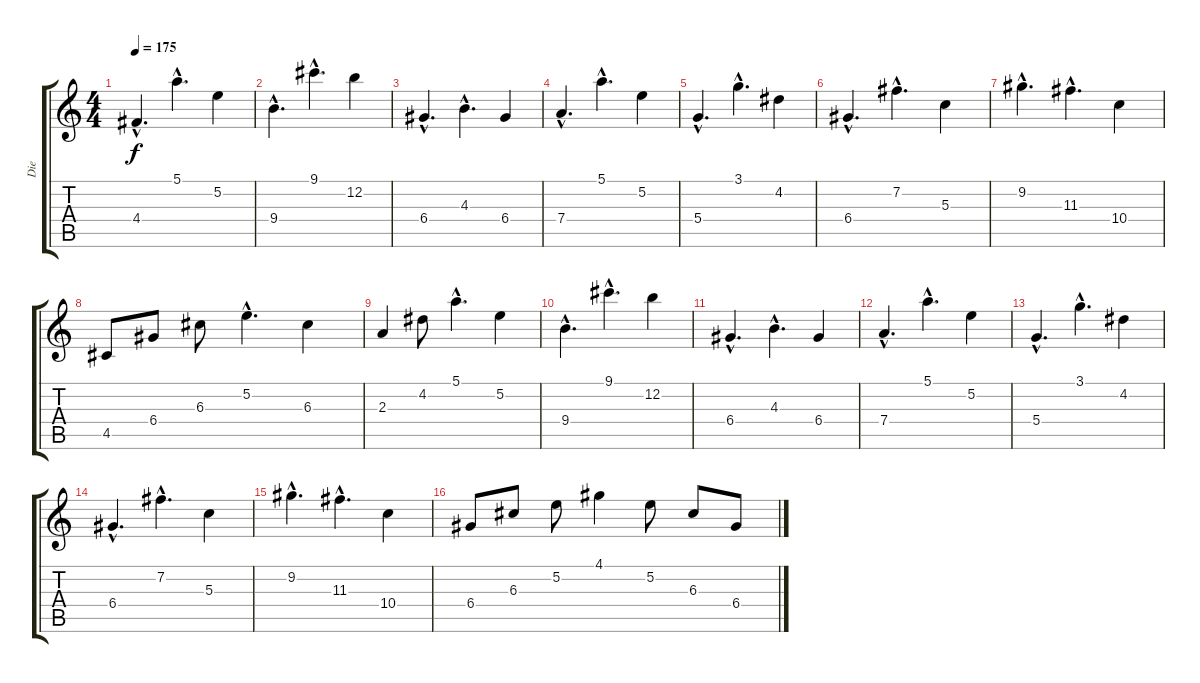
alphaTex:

\track ("Die" "Die") {instrument distortionguitar}
\staff {score tabs}
\tuning (E4 B3 G3 D3 A2 E2) {hide}
\ts (4 4)
\tempo 175
\clef g2
\ks c
4.4{hac}.4{d dy f} 5.1{hac}.4{d} 5.2.4 |
9.4{hac}.4{d} 9.1{hac}.4{d} 12.2.4 |
6.4{hac}.4{d} 4.3{hac}.4{d} 6.4.4 |
7.4{hac}.4{d} 5.1{hac}.4{d} 5.2.4 |
5.4{hac}.4{d} 3.1{hac}.4{d} 4.2.4 |
6.4{hac}.4{d} 7.2{hac}.4{d} 5.3.4 |
9.2{hac}.4{d} 11.3{hac}.4{d} 10.4.4 |
4.5.8 6.4.8 6.3.8 5.2{hac}.4{d} 6.3.4 |
2.3.4 4.2.8 5.1{hac}.4{d} 5.2.4 |
9.4{hac}.4{d} 9.1{hac}.4{d} 12.2.4 |
6.4{hac}.4{d} 4.3{hac}.4{d} 6.4.4 |
7.4{hac}.4{d} 5.1{hac}.4{d} 5.2.4 |
5.4{hac}.4{d} 3.1{hac}.4{d} 4.2.4 |
6.4{hac}.4{d} 7.2{hac}.4{d} 5.3.4 |
9.2{hac}.4{d} 11.3{hac}.4{d} 10.4.4 |
6.4.8{instrument acousticguitarsteel} 6.3.8 5.2.8 4.1.4 5.2.8 6.3.8 6.4.8
